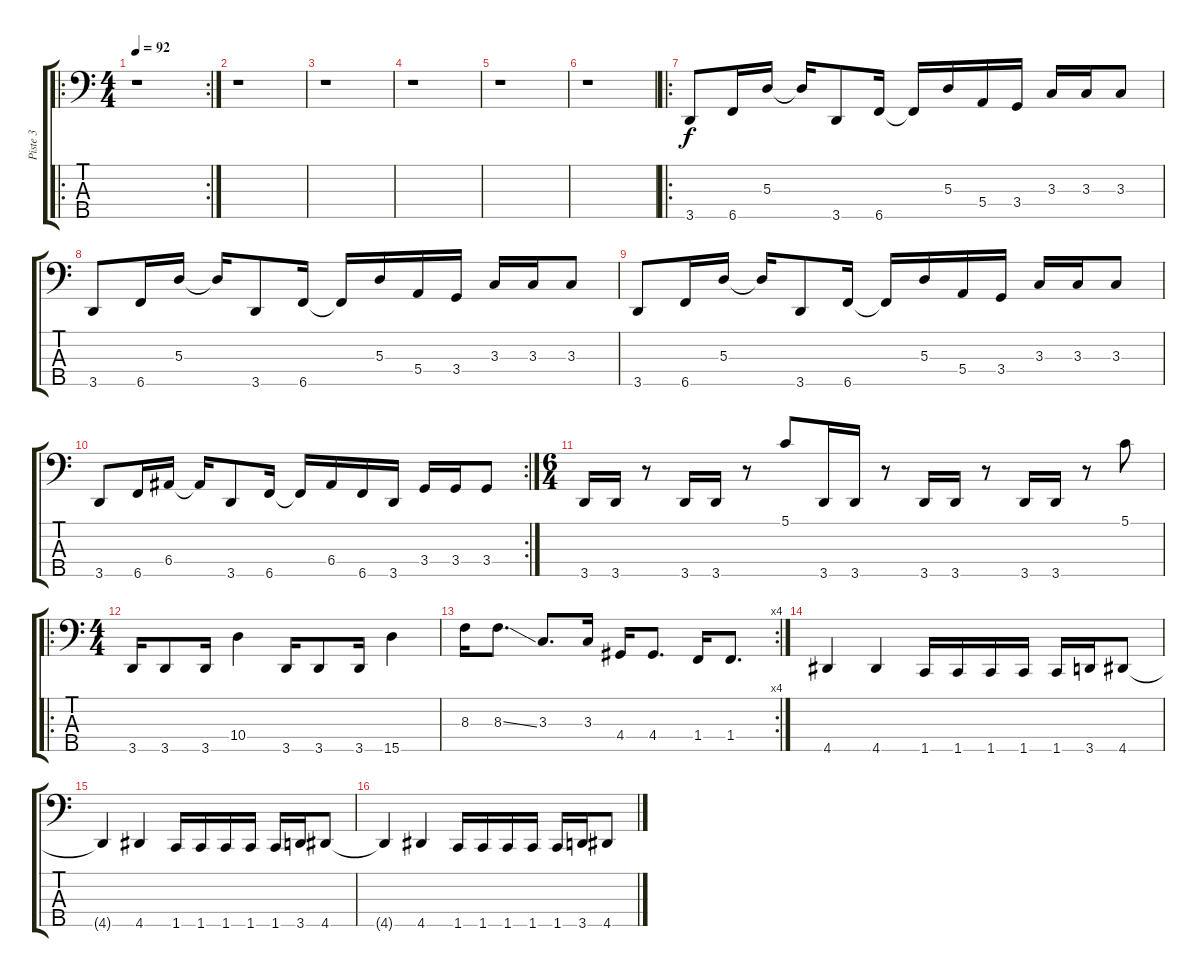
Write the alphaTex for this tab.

\track ("Piste 3" "Piste 3") {instrument electricbassfinger}
\staff {score tabs}
\tuning (G2 D2 A1 E1 B0) {hide}
\ro
\rc 2
\ts (4 4)
\tempo 92
\clef f4
\ks c
r.1{dy f instrument electricbassfinger} |
r.1 |
r.1 |
r.1 |
r.1 |
r.1 |
\ro
3.5.8 6.5.16 5.3.16 5.3{t}.16 3.5.8 6.5.16 6.5{t}.16 5.3.16 5.4.16 3.4.16 3.3.16 3.3.16 3.3.8 |
3.5.8 6.5.16 5.3.16 5.3{t}.16 3.5.8 6.5.16 6.5{t}.16 5.3.16 5.4.16 3.4.16 3.3.16 3.3.16 3.3.8 |
3.5.8 6.5.16 5.3.16 5.3{t}.16 3.5.8 6.5.16 6.5{t}.16 5.3.16 5.4.16 3.4.16 3.3.16 3.3.16 3.3.8 |
\rc 2
3.5.8 6.5.16 6.4.16 6.4{t}.16 3.5.8 6.5.16 6.5{t}.16 6.4.16 6.5.16 3.5.16 3.4.16 3.4.16 3.4.8 |
\ts (6 4)
3.5.16{instrument slapbass1} 3.5.16 r.8 3.5.16 3.5.16 r.8 5.1.8 3.5.16 3.5.16 r.8 3.5.16 3.5.16 r.8 3.5.16 3.5.16 r.8 5.1.8 |
\ro
\ts (4 4)
3.5.16{instrument electricbassfinger} 3.5.8 3.5.16 10.4.4 3.5.16 3.5.8 3.5.16 15.5.4 |
\rc 4
8.3.16 8.3{ss}.8{d} 3.3.8{d} 3.3.16 4.4.16 4.4.8{d} 1.4.16 1.4.8{d} |
4.5.4 4.5.4 1.5.16 1.5.16 1.5.16 1.5.16 1.5.16 3.5.16 4.5.8 |
4.5{t}.4 4.5.4 1.5.16 1.5.16 1.5.16 1.5.16 1.5.16 3.5.16 4.5.8 |
4.5{t}.4 4.5.4 1.5.16 1.5.16 1.5.16 1.5.16 1.5.16 3.5.16 4.5.8
